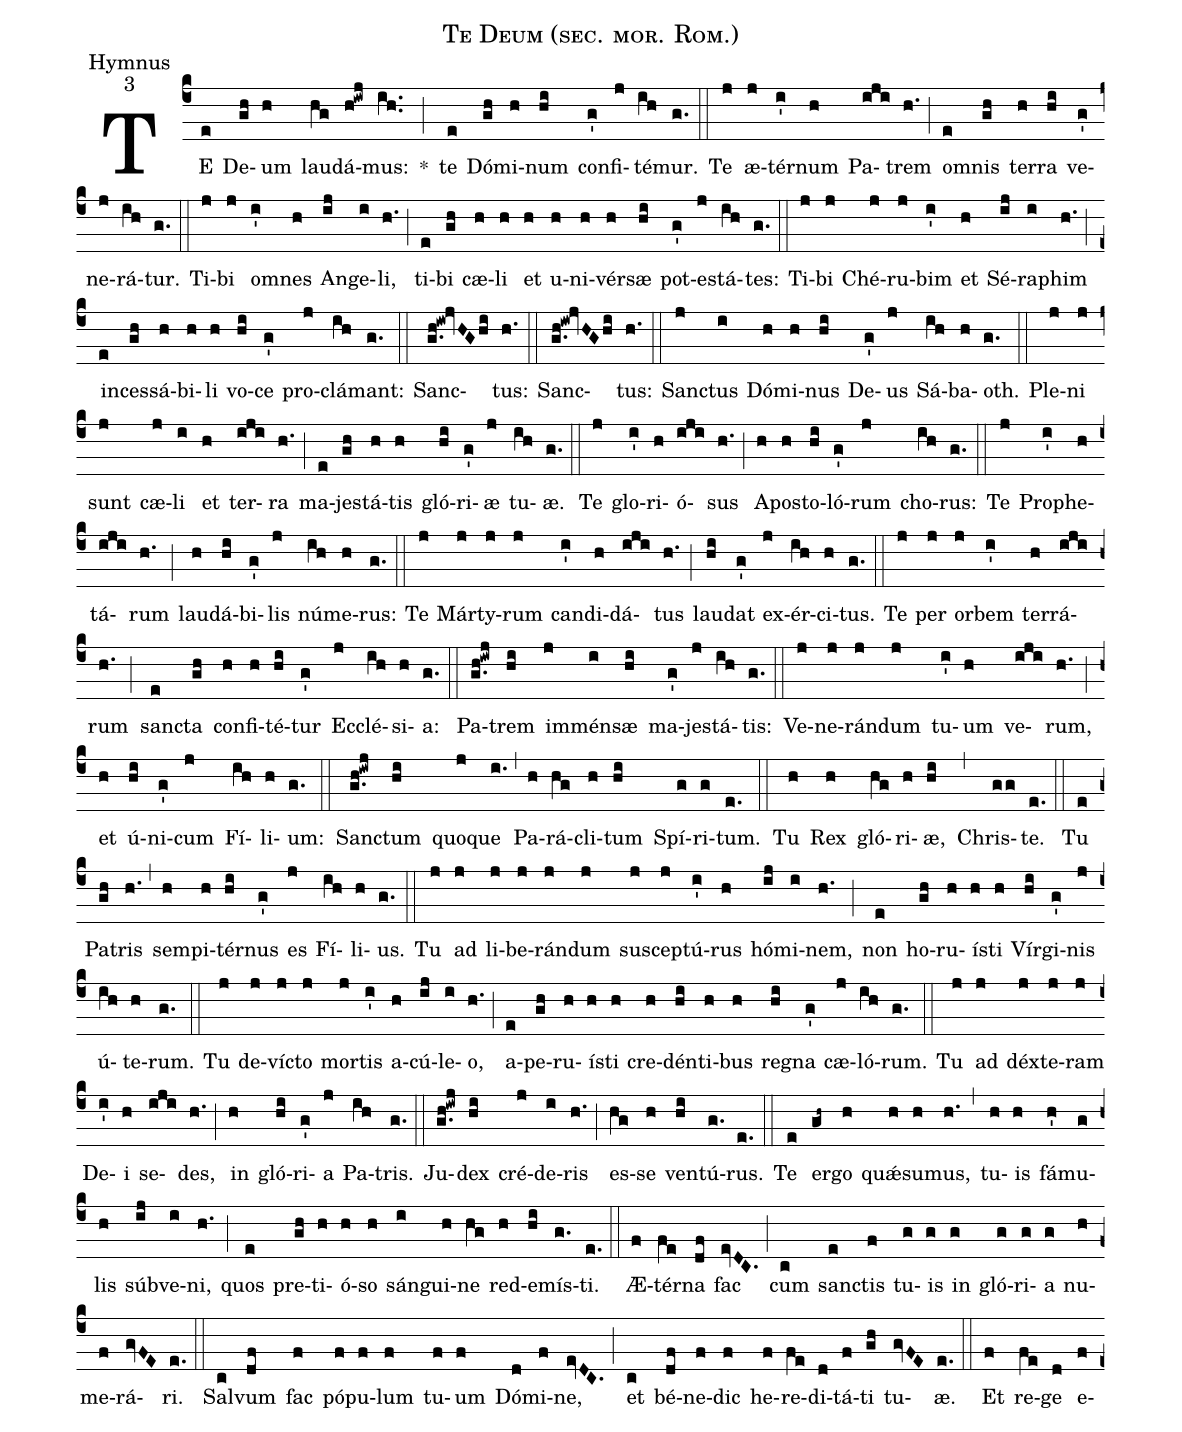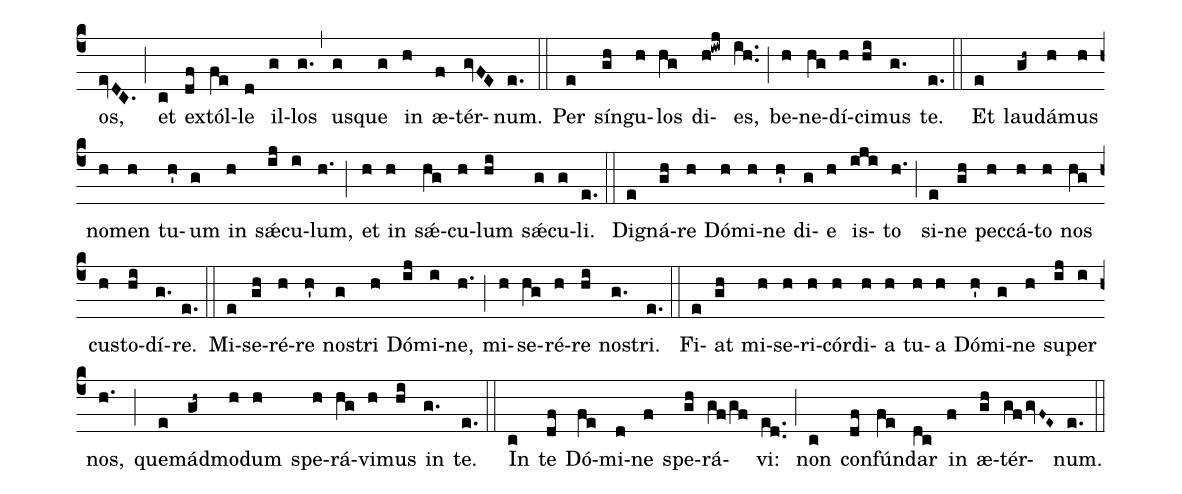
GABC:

name: Te Deum (sec. mor. Rom.);
office-part: Hymnus;
mode: 3;
%%
(c4) TE(e) De(gh)um(h) lau(hg)dá(h!iwj)mus:(ih..) *(;) te(e) Dó(gh)mi(h)num(hi) con(g')fi(j)té(ih)mur.(g.) (::)
Te(j) æ(j)tér(i')num(h) Pa(iji)trem(h.) (;) om(e)nis(gh) ter(h)ra(hi) ve(g')ne(j)rá(ih)tur.(g.) (::)
Ti(j)bi(j) om(i')nes(h) An(ij)ge(i)li,(h.) (;) ti(e)bi(gh) cæ(h)li(h) et(h) u(h)ni(h)vér(h)sæ(hi) pot(g')es(j)tá(ih)tes:(g.) (::)
Ti(j)bi(j) Ché(j)ru(j)bim(i') et(h) Sé(ij)ra(i)phim(h.) (;) in(e)ces(gh)sá(h)bi(h)li(h) vo(hi)ce(g') pro(j)clá(ih)mant:(g.) (::)
Sanc(g.h!iw!jvHGhi)tus:(h.) (::)
Sanc(g.h!iw!jvHGhi)tus:(h.) (::)
Sanc(j)tus(i) Dó(h)mi(h)nus(hi) De(g')us(j) Sá(ih)ba(h)oth.(g.) (::)
Ple(j)ni(j) sunt(j) cæ(j)li(i) et(h) ter(iji)ra(h.) (;) ma(e)jes(gh)tá(h)tis(h) gló(hi)ri(g')æ(j) tu(ih)æ.(g.) (::)
Te(j) glo(i')ri(h)ó(iji)sus(h.) (;) A(h)pos(h)to(hi)ló(g')rum(j) cho(ih)rus:(g.) (::)
Te(j) Pro(i')phe(h)tá(iji)rum(h.) (;) lau(h)dá(hi)bi(g')lis(j) nú(ih)me(h)rus:(g.) (::)
Te(j) Már(j)ty(j)rum(j) can(i')di(h)dá(iji)tus(h.) (;) lau(hi)dat(g') ex(j)ér(ih)ci(h)tus.(g.) (::)
Te(j) per(j) or(j)bem(i') ter(h)rá(iji)rum(h.) (;) sanc(e)ta(gh) con(h)fi(h)té(hi)tur(g') Ec(j)clé(ih)si(h)a:(g.) (::)
Pa(g.h!iwj)trem(hi) im(j)mén(i)sæ(hi) ma(g')jes(j)tá(ih)tis:(g.) (::)
Ve(j)ne(j)rán(j)dum(j) tu(i')um(h) ve(iji)rum,(h.) (;) et(h) ú(hi)ni(g')cum(j) Fí(ih)li(h)um:(g.) (::)
Sanc(g.h!iwj)tum(hi) quo(j)que(i.) (,) Pa(h)rá(hg)cli(h)tum(hi) Spí(g)ri(g)tum.(e.) (::)
Tu(h) Rex(h) gló(hg)ri(h)æ,(hi) (,) Chris(gg)te.(e.) (::)
Tu(e) Pa(gh)tris(h.) (,) sem(h)pi(h)tér(hi)nus(g') es(j) Fí(ih)li(h)us.(g.) (::)
Tu(j) ad(j) li(j)be(j)rán(j)dum(j) su(j)scep(j)tú(i')rus(h) hó(ij)mi(i)nem,(h.) (;) non(e) ho(gh)ru(h)ís(h)ti(h) Vír(hi)gi(g')nis(j) ú(ih)te(h)rum.(g.) (::)
Tu(j) de(j)víc(j)to(j) mor(j)tis(i') a(h)cú(ij)le(i)o,(h.) (;) a(e)pe(gh)ru(h)ís(h)ti(h) cre(h)dén(hi)ti(h)bus(h) re(hi)gna(g') cæ(j)ló(ih)rum.(g.) (::)
Tu(j) ad(j) déx(j)te(j)ram(j) De(i')i(h) se(iji)des,(h.) (;) in(h) gló(hi)ri(g')a(j) Pa(ih)tris.(g.) (::)
Ju(g.h!iwj)dex(hi) cré(j)de(i)ris(h.) (;) es(hg)se(h) ven(hi)tú(g.)rus.(e.) (::)
Te(e) er(gh~)go(h) quǽ(h)su(h)mus,(h.) (,) tu(h)is(h) fá(h')mu(g)lis(h) súb(ij)ve(i)ni,(h.) (;) quos(e) pre(gh)ti(h)ó(h)so(h) sán(i)gui(h)ne(hg) red(h)e(hi)mís(g.)ti.(e.) (::)
Æ(f)tér(fe)na(df) fac(evDC.) (;) cum(c) sanc(e)tis(f) tu(g)is(g) in(g) gló(g)ri(g)a(g) nu(h)me(f)rá(gvFE)ri.(e.) (::)
Sal(c)vum(df) fac(f) pó(f)pu(f)lum(f) tu(f)um(f) Dó(d)mi(f)ne,(evDC.) (;) et(c) bé(df)ne(f)dic(f) he(f)re(fe)di(d)tá(f)ti(gh) tu(gvFE)æ.(e.) (::)
Et(f) re(fe)ge(d) e(f)os,(evDC.) (;) et(c) ex(df)tól(fe)le(d) il(g)los(g.) (,) us(g)que(g) in(h) æ(f)tér(gvFE)num.(e.) (::)
Per(e) sín(gh)gu(h)los(hg) di(h!iwj)es,(ih..) (;) be(h)ne(hg)dí(h)ci(hi)mus(g.) te.(e.) (::)
Et(e) lau(gh~)dá(h)mus(h) no(h)men(h) tu(h')um(g) in(h) sǽ(ij)cu(i)lum,(h.) (;) et(h) in(h) sǽ(hg)cu(h)lum(hi) sǽ(g)cu(g)li.(e.) (::)
Di(e)gná(gh)re(h) Dó(h)mi(h)ne(h') di(g)e(h) is(iji)to(h.) (;) si(e)ne(gh) pec(h)cá(h)to(h) nos(hg) cus(h)to(hi)dí(g.)re.(e.) (::)
Mi(e)se(gh)ré(h)re(h') nos(g)tri(h) Dó(ij)mi(i)ne,(h.) (;) mi(h)se(hg)ré(h)re(hi) nos(g.)tri.(e.) (::)
Fi(e)at(gh) mi(h)se(h)ri(h)cór(h)di(h)a(h) tu(h)a(h) Dó(h')mi(g)ne(h) su(ij)per(i) nos,(h.) (;) quem(e)ád(gh~)mo(h)dum(h) spe(h)rá(hg)vi(h)mus(hi) in(g.) te.(e.) (::)
In(c) te(df) Dó(fe)mi(d)ne(f) spe(gh)rá(gf/gf)vi:(ed..) (;) non(c) con(df)fún(fe)dar(dc) in(f) æ(gh)tér(gfgvF~E~)num.(e.) (::)
